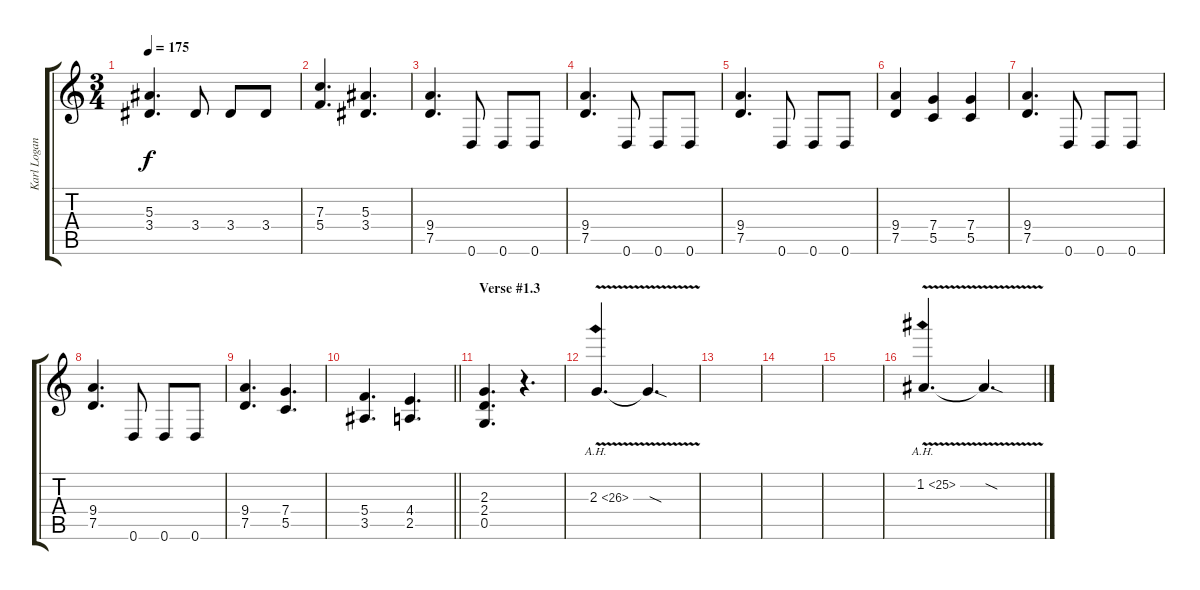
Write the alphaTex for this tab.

\track ("Karl Logan" "Karl Logan") {instrument distortionguitar}
\staff {score tabs}
\tuning (D4 A3 F3 C3 G2 D2) {hide}
\ts (3 4)
\tempo 175
\clef g2
\ks c
(5.3 3.4).4{d dy f} 3.4.8 3.4.8 3.4.8 |
(7.3 5.4).4{d} (5.3 3.4).4{d} |
(9.4 7.5).4{d} 0.6.8 0.6.8 0.6.8 |
(9.4 7.5).4{d} 0.6.8 0.6.8 0.6.8 |
(9.4 7.5).4{d} 0.6.8 0.6.8 0.6.8 |
(9.4 7.5).4 (7.4 5.5).4 (7.4 5.5).4 |
(9.4 7.5).4{d} 0.6.8 0.6.8 0.6.8 |
(9.4 7.5).4{d} 0.6.8 0.6.8 0.6.8 |
(9.4 7.5).4{d} (7.4 5.5).4{d} |
\barLineRight lightlight
(5.4 3.5).4{d} (4.4 2.5).4{d} |
\section ("" "Verse #1.3")
(2.3 2.4 0.5).4{d} r.4{d} |
2.3{ah 24 v}.4{d} 2.3{sod t}.4{d} |
|
|
|
1.2{ah 24 v}.4{d} 1.2{sod t}.4{d}
